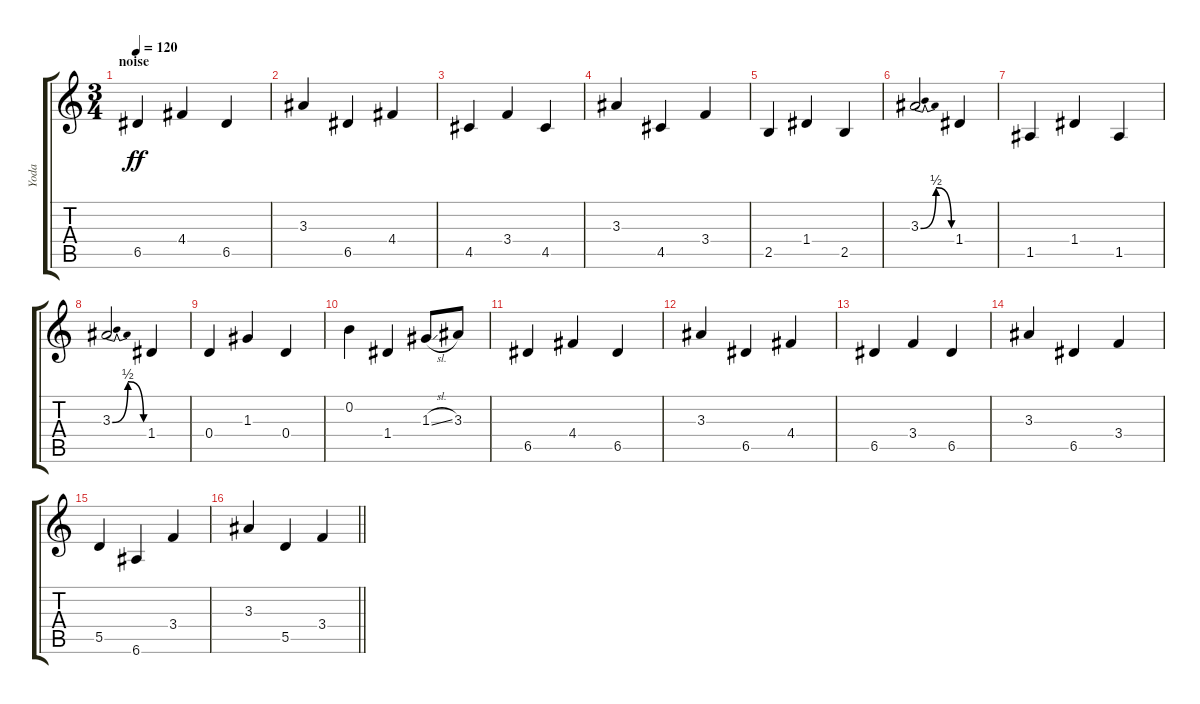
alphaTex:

\track ("Yoda" "Yoda") {instrument acousticguitarnylon}
\staff {score tabs}
\tuning (E4 B3 G3 D3 A2 E2) {hide}
\ts (3 4)
\section ("" "noise")
\tempo 120
\clef g2
\ks c
6.5.4{dy ff} 4.4.4 6.5.4 |
3.3.4 6.5.4 4.4.4 |
4.5.4 3.4.4 4.5.4 |
3.3.4 4.5.4 3.4.4 |
2.5.4 1.4.4 2.5.4 |
3.3{be (bendrelease 0 0 30 2 30 2 60 0)}.2 1.4.4 |
1.5.4 1.4.4 1.5.4 |
3.3{be (bendrelease 0 0 30 2 30 2 60 0)}.2 1.4.4 |
0.4.4 1.3.4 0.4.4 |
0.2.4 1.4.4 1.3{sl}.8 3.3.8 |
6.5.4 4.4.4 6.5.4 |
3.3.4 6.5.4 4.4.4 |
6.5.4 3.4.4 6.5.4 |
3.3.4 6.5.4 3.4.4 |
5.5.4 6.6.4 3.4.4 |
\barLineRight lightlight
3.3.4 5.5.4 3.4.4
